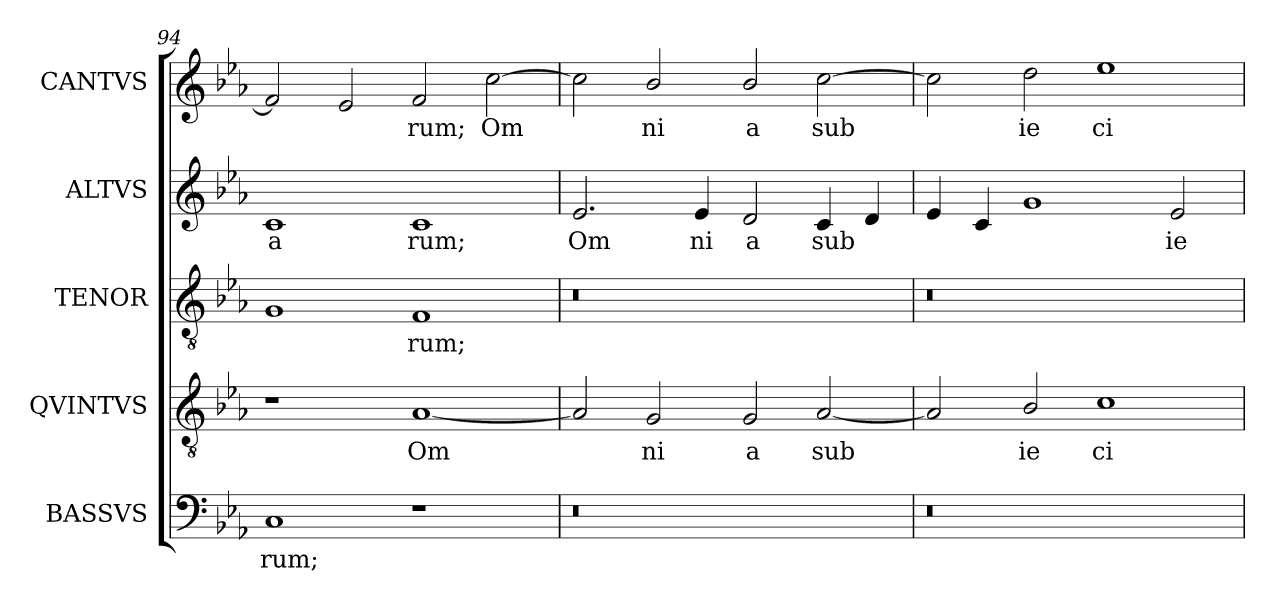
**kern	**text	**kern	**text	**kern	**text	**kern	**text	**kern	**text
*part5	*part5	*part4	*part4	*part3	*part3	*part2	*part2	*part1	*part1
*staff5	*staff5	*staff4	*staff4	*staff3	*staff3	*staff2	*staff2	*staff1	*staff1
*I"BASSVS	*	*I"QVINTVS	*	*I"TENOR	*	*I"ALTVS	*	*I"CANTVS	*
*clefF4	*	*clefGv2	*	*clefGv2	*	*clefG2	*	*clefG2	*
*k[b-e-a-]	*	*k[b-e-a-]	*	*k[b-e-a-]	*	*k[b-e-a-]	*	*k[b-e-a-]	*
*E-:	*	*E-:	*	*E-:	*	*E-:	*	*E-:	*
=94	=94	=94	=94	=94	=94	=94	=94	=94	=94
!	!LO:LY:b:cj	!	!	!	!LO:LY:b:cj	!	!LO:LY:b:cj	!	!LO:LY:a:cj
1C	-rum;	1r	.	1G	--	1c	a	2f/]	.
!	!	!	!	!	!	!	!	!	!LO:LY:a:cj
.	.	.	.	.	.	.	.	2e-/	.
!	!	!	!LO:LY:b:cj	!	!LO:LY:b:cj	!	!LO:LY:b:cj	!	!LO:LY:a:cj
1r	.	[<1A-	Om	1F	-rum;	1c	rum;	2f/	rum;
!	!	!	!	!	!	!	!	!	!LO:LY:a:cj
.	.	.	.	.	.	.	.	[>2cc\	Om
=95	=95	=95	=95	=95	=95	=95	=95	=95	=95
!	!	!	!LO:LY:b:cj	!	!	!	!LO:LY:b:cj	!	!LO:LY:a:cj
0r	.	2A-/]	.	0r	.	2.e-/	Om	2cc\]	.
!	!	!	!LO:LY:b:cj	!	!	!	!	!	!LO:LY:a:cj
.	.	2G/	ni	.	.	.	.	2b-/	ni
!	!	!	!	!	!	!	!LO:LY:b:cj	!	!
.	.	.	.	.	.	4e-/	ni	.	.
!	!	!	!LO:LY:b:cj	!	!	!	!LO:LY:b:cj	!	!LO:LY:a:cj
.	.	2G/	a	.	.	2d/	a	2b-/	a
!	!	!	!LO:LY:b:cj	!	!	!	!LO:LY:b:cj	!	!LO:LY:a:cj
.	.	[<2A-/	sub	.	.	4c/	sub	[>2cc\	sub
!	!	!	!	!	!	!	!LO:LY:b:cj	!	!
.	.	.	.	.	.	4d/	.	.	.
=96	=96	=96	=96	=96	=96	=96	=96	=96	=96
!	!	!	!LO:LY:b:cj	!	!	!	!LO:LY:b:cj	!	!LO:LY:a:cj
0r	.	2A-/]	.	0r	.	4e-/	.	2cc\]	.
!	!	!	!	!	!	!	!LO:LY:b:cj	!	!
.	.	.	.	.	.	4c/	.	.	.
!	!	!	!LO:LY:b:cj	!	!	!	!LO:LY:b:cj	!	!LO:LY:a:cj
.	.	2B-/	ie	.	.	1g	.	2dd\	ie
!	!	!	!LO:LY:b:cj	!	!	!	!	!	!LO:LY:a:cj
.	.	1c	ci	.	.	.	.	1ee-	ci
!	!	!	!	!	!	!	!LO:LY:b:cj	!	!
.	.	.	.	.	.	2e-/	ie	.	.
=	=	=	=	=	=	=	=	=	=
*-	*-	*-	*-	*-	*-	*-	*-	*-	*-
